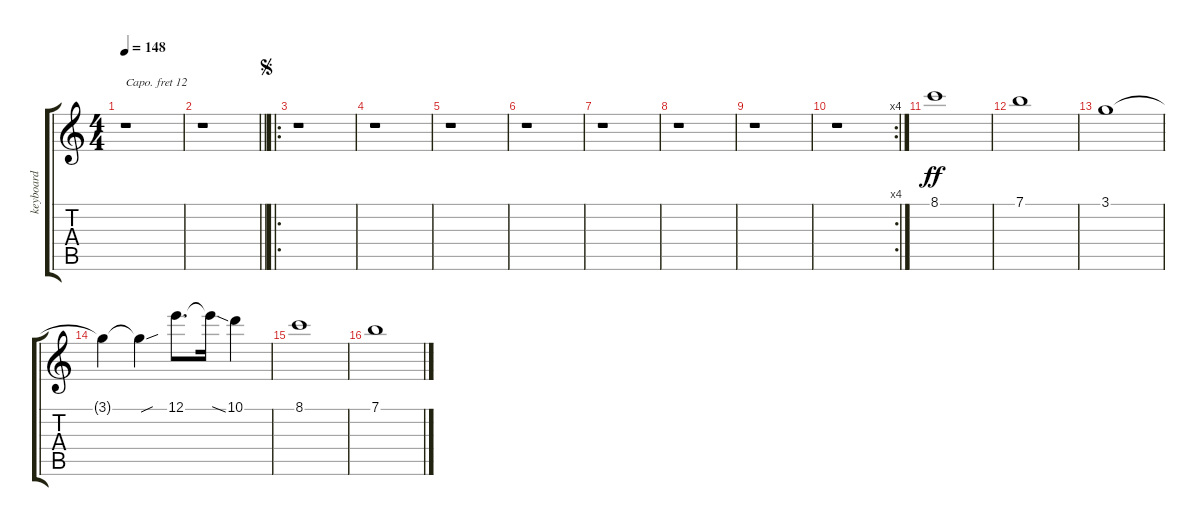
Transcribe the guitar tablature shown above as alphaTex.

\track ("keyboard" "keyboard") {instrument flute}
\staff {score tabs}
\capo 12
\tuning (E4 B3 G3 D3 A2 E2) {hide}
\ts (4 4)
\tempo 148
\clef g2
\ks c
r.1{dy p} |
\barLineRight lightlight
r.1 |
\ro
\jump segno
r.1 |
r.1 |
r.1 |
r.1 |
r.1 |
r.1 |
r.1 |
\rc 4
r.1 |
8.1.1{dy ff} |
7.1.1 |
3.1.1 |
3.1{t}.4 3.1{sou t}.4 12.1.8{d} 12.1{ss t}.16 10.1.4 |
8.1.1 |
7.1.1
